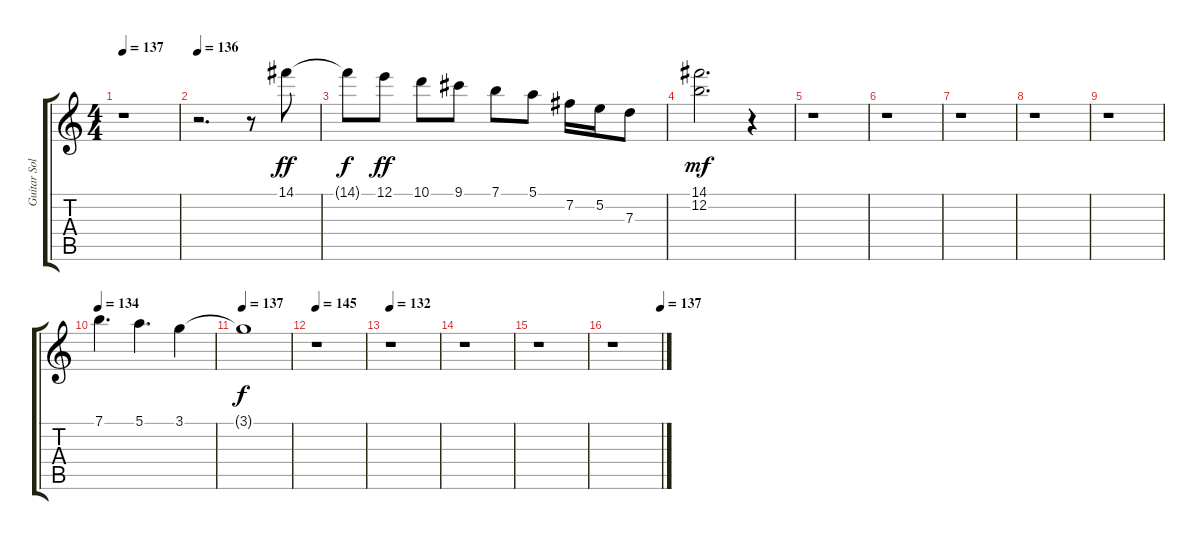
\track ("Guitar Solo (May)" "Guitar Sol") {instrument distortionguitar}
\staff {score tabs}
\tuning (E4 B3 G3 D3 A2 E2) {hide}
\ts (4 4)
\tempo 137
\clef g2
\ks c
r.1{dy f} |
\tempo 136
r.2{d} r.8 14.1.8{dy ff} |
14.1{t}.8{dy f} 12.1.8{dy ff} 10.1.8 9.1.8 7.1.8 5.1.8 7.2.16 5.2.16 7.3.8 |
(14.1 12.2).2{d dy mf} r.4 |
r.1 |
r.1 |
r.1 |
r.1 |
r.1 |
\tempo 134
7.1.4{d} 5.1.4{d} 3.1.4 |
\tempo 137
3.1{t}.1{dy f} |
\tempo 145
r.1 |
\tempo 132
r.1 |
r.1 |
r.1 |
\tempo (137 0.99375)
r.1
